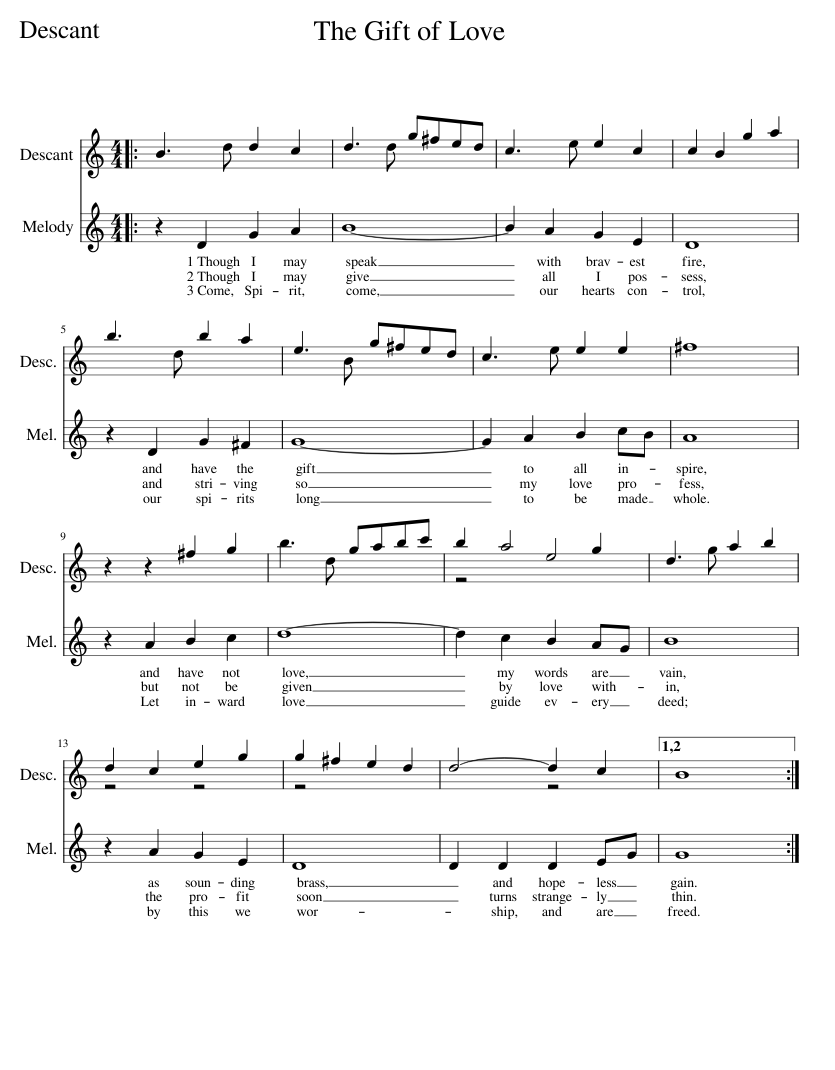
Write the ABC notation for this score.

X:1
%%score ( 1 2 ) 3
L:1/8
M:4/4
I:linebreak $
K:C
V:1 treble
V:2 treble
V:3 treble
V:1
|: B3 d d2 c2 | d3 d g^fed | c3 e e2 c2 | c2 B2 g2 a2 |$ b3 d b2 a2 | %5
 e3 B g^fed | c3 e e2 e2 | ^f8 |$ z2 z2 ^f2 g2 | b3 d gabc' | %10
 b2 a4 g2 | d3 g a2 b2 |$ d2 c2 e2 g2 | g2 ^f2 e2 d2 | d4- d2 c2 |1,2 %15
 B8 :| %16
V:2
|: x8 | x8 | x8 | x8 |$ x8 | %5
 x8 | x8 | x8 |$ x8 | x8 | %10
 z4 e4 | x8 |$ z4 z4 | z4 x4 | x4 z4 |1,2 %15
 x8 :| %16
V:3
|: z2 D2 G2 A2 | B8- | B2 A2 G2 E2 | D8 |$ z2 D2 G2 ^F2 | %5
 G8- | G2 A2 B2 cB | A8 |$ z2 A2 B2 c2 | d8- | %10
 d2 c2 B2 AG | B8 |$ z2 A2 G2 E2 | D8 | D2 D2 D2 EG |1,2 %15
 G8 :| %16
